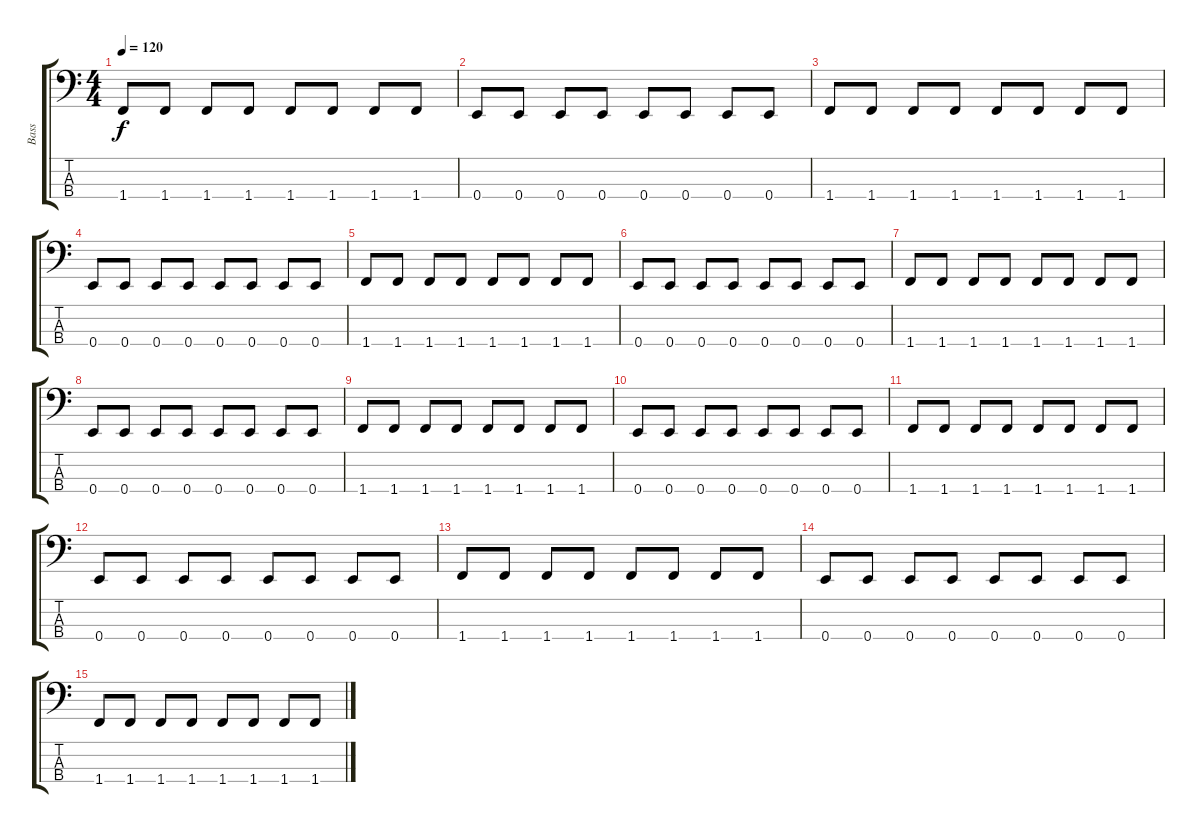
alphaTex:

\track ("Bass" "Bass") {instrument electricbassfinger}
\staff {score tabs}
\tuning (G2 D2 A1 E1) {hide}
\ts (4 4)
\tempo 120
\clef f4
\ks c
1.4.8{dy f} 1.4.8 1.4.8 1.4.8 1.4.8 1.4.8 1.4.8 1.4.8 |
0.4.8 0.4.8 0.4.8 0.4.8 0.4.8 0.4.8 0.4.8 0.4.8 |
1.4.8 1.4.8 1.4.8 1.4.8 1.4.8 1.4.8 1.4.8 1.4.8 |
0.4.8 0.4.8 0.4.8 0.4.8 0.4.8 0.4.8 0.4.8 0.4.8 |
1.4.8 1.4.8 1.4.8 1.4.8 1.4.8 1.4.8 1.4.8 1.4.8 |
0.4.8 0.4.8 0.4.8 0.4.8 0.4.8 0.4.8 0.4.8 0.4.8 |
1.4.8 1.4.8 1.4.8 1.4.8 1.4.8 1.4.8 1.4.8 1.4.8 |
0.4.8 0.4.8 0.4.8 0.4.8 0.4.8 0.4.8 0.4.8 0.4.8 |
1.4.8 1.4.8 1.4.8 1.4.8 1.4.8 1.4.8 1.4.8 1.4.8 |
0.4.8 0.4.8 0.4.8 0.4.8 0.4.8 0.4.8 0.4.8 0.4.8 |
1.4.8 1.4.8 1.4.8 1.4.8 1.4.8 1.4.8 1.4.8 1.4.8 |
0.4.8 0.4.8 0.4.8 0.4.8 0.4.8 0.4.8 0.4.8 0.4.8 |
1.4.8 1.4.8 1.4.8 1.4.8 1.4.8 1.4.8 1.4.8 1.4.8 |
0.4.8 0.4.8 0.4.8 0.4.8 0.4.8 0.4.8 0.4.8 0.4.8 |
1.4.8 1.4.8 1.4.8 1.4.8 1.4.8 1.4.8 1.4.8 1.4.8
